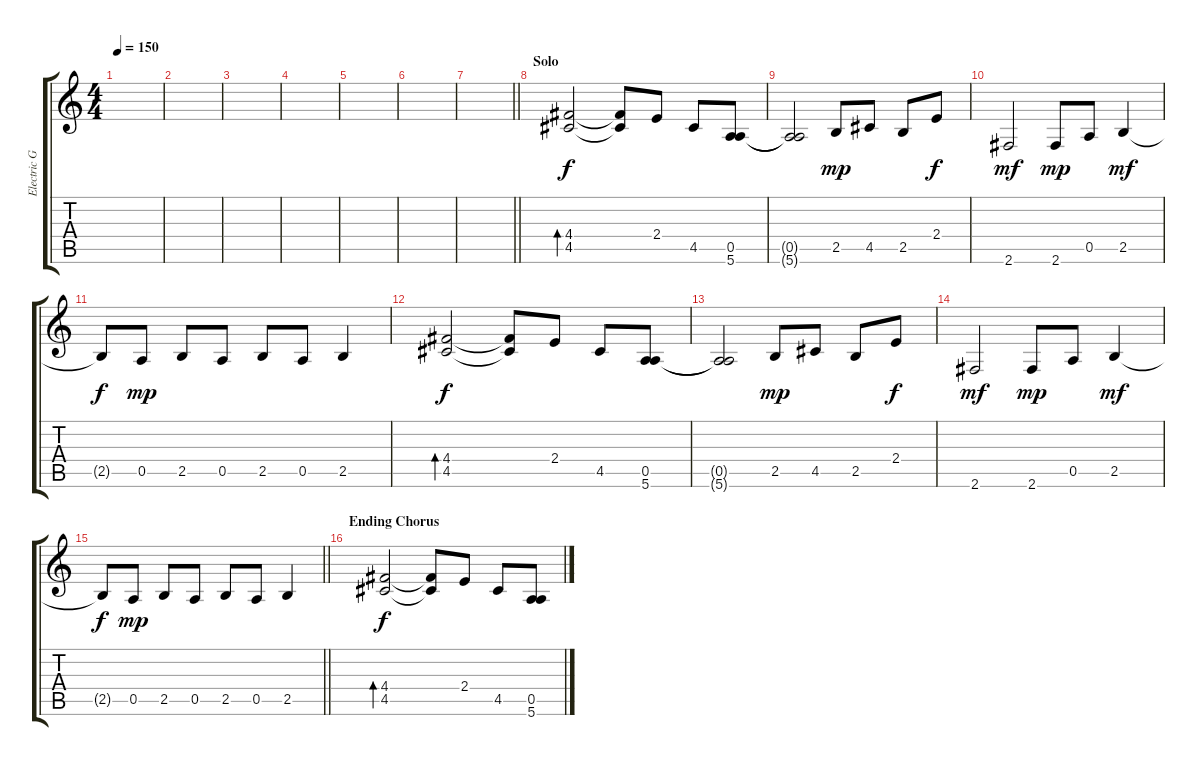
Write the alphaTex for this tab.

\track ("Electric Guitar 1" "Electric G") {instrument overdrivenguitar}
\staff {score tabs}
\tuning (E4 B3 G3 D3 A2 E2) {hide}
\ts (4 4)
\tempo 150
\clef g2
\ks c
|
|
|
|
|
|
\barLineRight lightlight
|
\section ("" "Solo")
(4.4 4.5).2{bd 30} (4.4{t} 4.5{t}).8 2.4.8 4.5.8 (0.5 5.6).8 |
(0.5{t} 5.6{t}).2 2.5.8{dy mp} 4.5.8 2.5.8 2.4.8{dy f} |
2.6.2{dy mf} 2.6.8{dy mp} 0.5.8 2.5.4{dy mf} |
2.5{t}.8{dy f} 0.5.8{dy mp} 2.5.8 0.5.8 2.5.8 0.5.8 2.5.4 |
(4.4 4.5).2{bd 30 dy f} (4.4{t} 4.5{t}).8 2.4.8 4.5.8 (0.5 5.6).8 |
(0.5{t} 5.6{t}).2 2.5.8{dy mp} 4.5.8 2.5.8 2.4.8{dy f} |
2.6.2{dy mf} 2.6.8{dy mp} 0.5.8 2.5.4{dy mf} |
\barLineRight lightlight
2.5{t}.8{dy f} 0.5.8{dy mp} 2.5.8 0.5.8 2.5.8 0.5.8 2.5.4 |
\section ("" "Ending Chorus")
(4.4 4.5).2{bd 30 dy f volume 14} (4.4{t} 4.5{t}).8 2.4.8 4.5.8 (0.5 5.6).8
